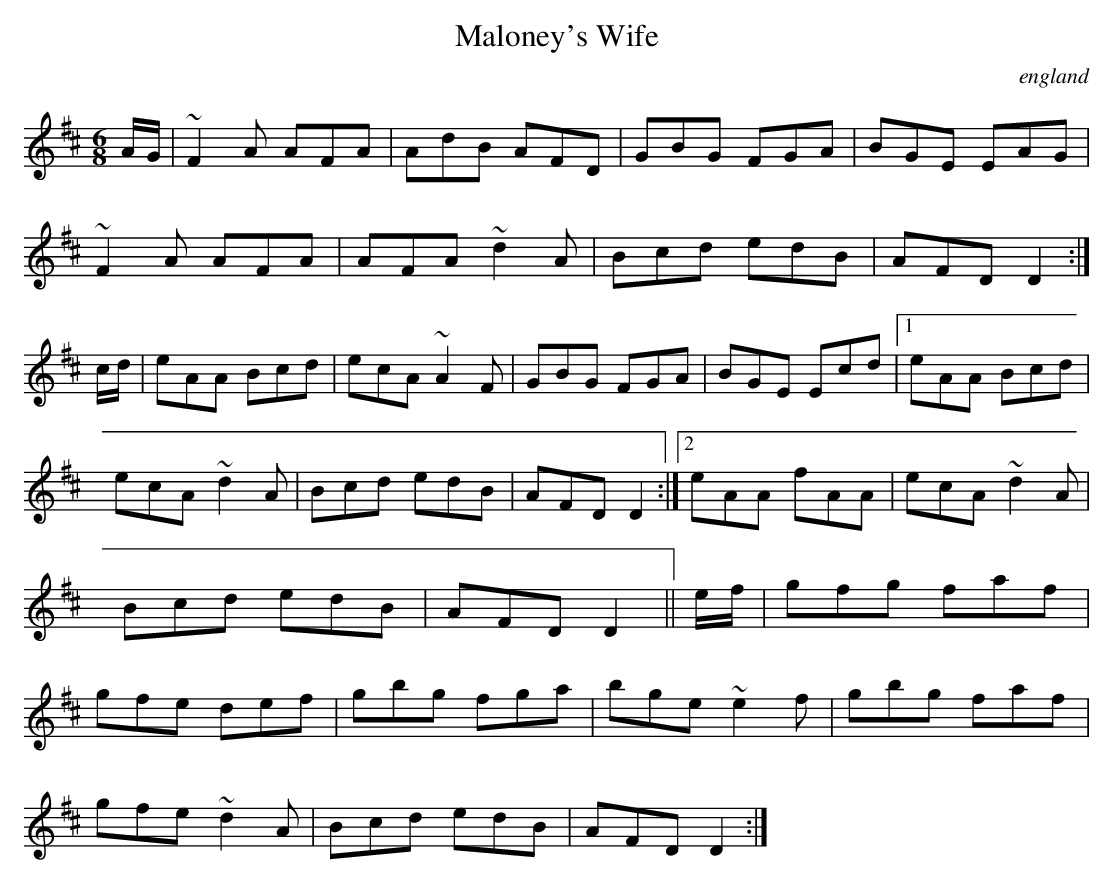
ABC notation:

X:1
T:Maloney's Wife
O:england
M:6/8
L:1/8
K:D
A/G/|~F2A AFA|AdB AFD|GBG FGA|BGE EAG|
~F2A AFA|AFA ~d2A|Bcd edB|AFD D2:|
c/d/|eAA Bcd|ecA ~A2F|GBG FGA|BGE Ecd|1 eAA Bcd|
ecA ~d2A|Bcd edB|AFD D2:|2 eAA fAA|ecA ~d2A|
Bcd edB|AFD D2||e/f/|gfg faf|
gfe def|gbg fga|bge ~e2f|gbg faf|
gfe ~d2A|Bcd edB|AFD D2:|
